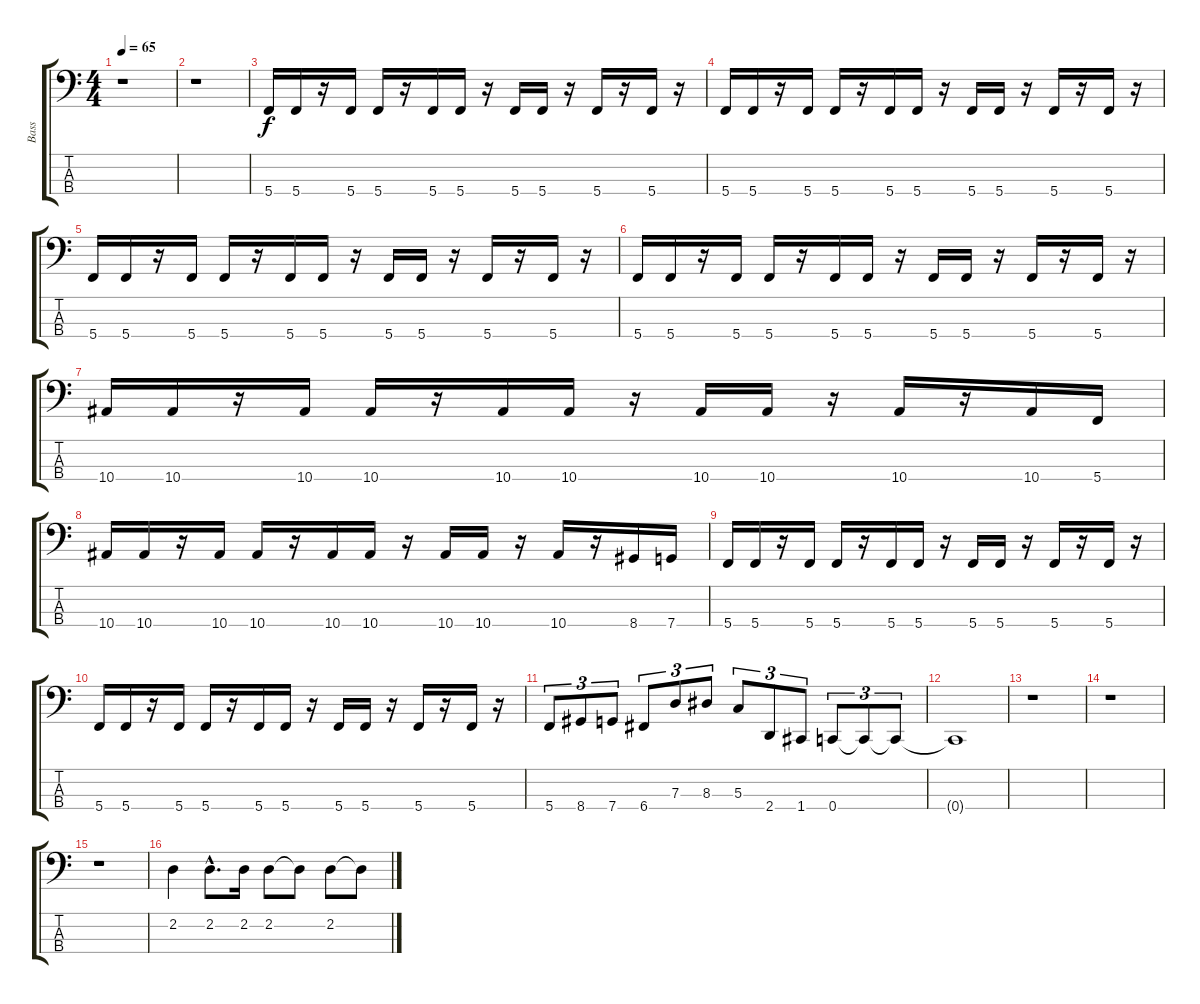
\track ("Bass" "Bass") {instrument electricbasspick}
\staff {score tabs}
\tuning (F2 C2 G1 C1) {hide}
\ts (4 4)
\tempo 65
\clef f4
\ks c
r.1{dy f} |
r.1 |
5.4.16 5.4.16 r.16 5.4.16 5.4.16 r.16 5.4.16 5.4.16 r.16 5.4.16 5.4.16 r.16 5.4.16 r.16 5.4.16 r.16 |
5.4.16 5.4.16 r.16 5.4.16 5.4.16 r.16 5.4.16 5.4.16 r.16 5.4.16 5.4.16 r.16 5.4.16 r.16 5.4.16 r.16 |
5.4.16 5.4.16 r.16 5.4.16 5.4.16 r.16 5.4.16 5.4.16 r.16 5.4.16 5.4.16 r.16 5.4.16 r.16 5.4.16 r.16 |
5.4.16 5.4.16 r.16 5.4.16 5.4.16 r.16 5.4.16 5.4.16 r.16 5.4.16 5.4.16 r.16 5.4.16 r.16 5.4.16 r.16 |
10.4.16 10.4.16 r.16 10.4.16 10.4.16 r.16 10.4.16 10.4.16 r.16 10.4.16 10.4.16 r.16 10.4.16 r.16 10.4.16 5.4.16 |
10.4.16 10.4.16 r.16 10.4.16 10.4.16 r.16 10.4.16 10.4.16 r.16 10.4.16 10.4.16 r.16 10.4.16 r.16 8.4.16 7.4.16 |
5.4.16 5.4.16 r.16 5.4.16 5.4.16 r.16 5.4.16 5.4.16 r.16 5.4.16 5.4.16 r.16 5.4.16 r.16 5.4.16 r.16 |
5.4.16 5.4.16 r.16 5.4.16 5.4.16 r.16 5.4.16 5.4.16 r.16 5.4.16 5.4.16 r.16 5.4.16 r.16 5.4.16 r.16 |
5.4.8{tu (3 2)} 8.4.8{tu (3 2)} 7.4.8{tu (3 2)} 6.4.8{tu (3 2)} 7.3.8{tu (3 2)} 8.3.8{tu (3 2)} 5.3.8{tu (3 2)} 2.4.8{tu (3 2)} 1.4.8{tu (3 2)} 0.4.8{tu (3 2)} 0.4{t}.8{tu (3 2)} 0.4{t}.8{tu (3 2)} |
0.4{t}.1 |
r.1 |
r.1 |
r.1 |
2.2.4 2.2{hac}.8{d} 2.2.16 2.2.8 2.2{t}.8 2.2.8 2.2{t}.8
